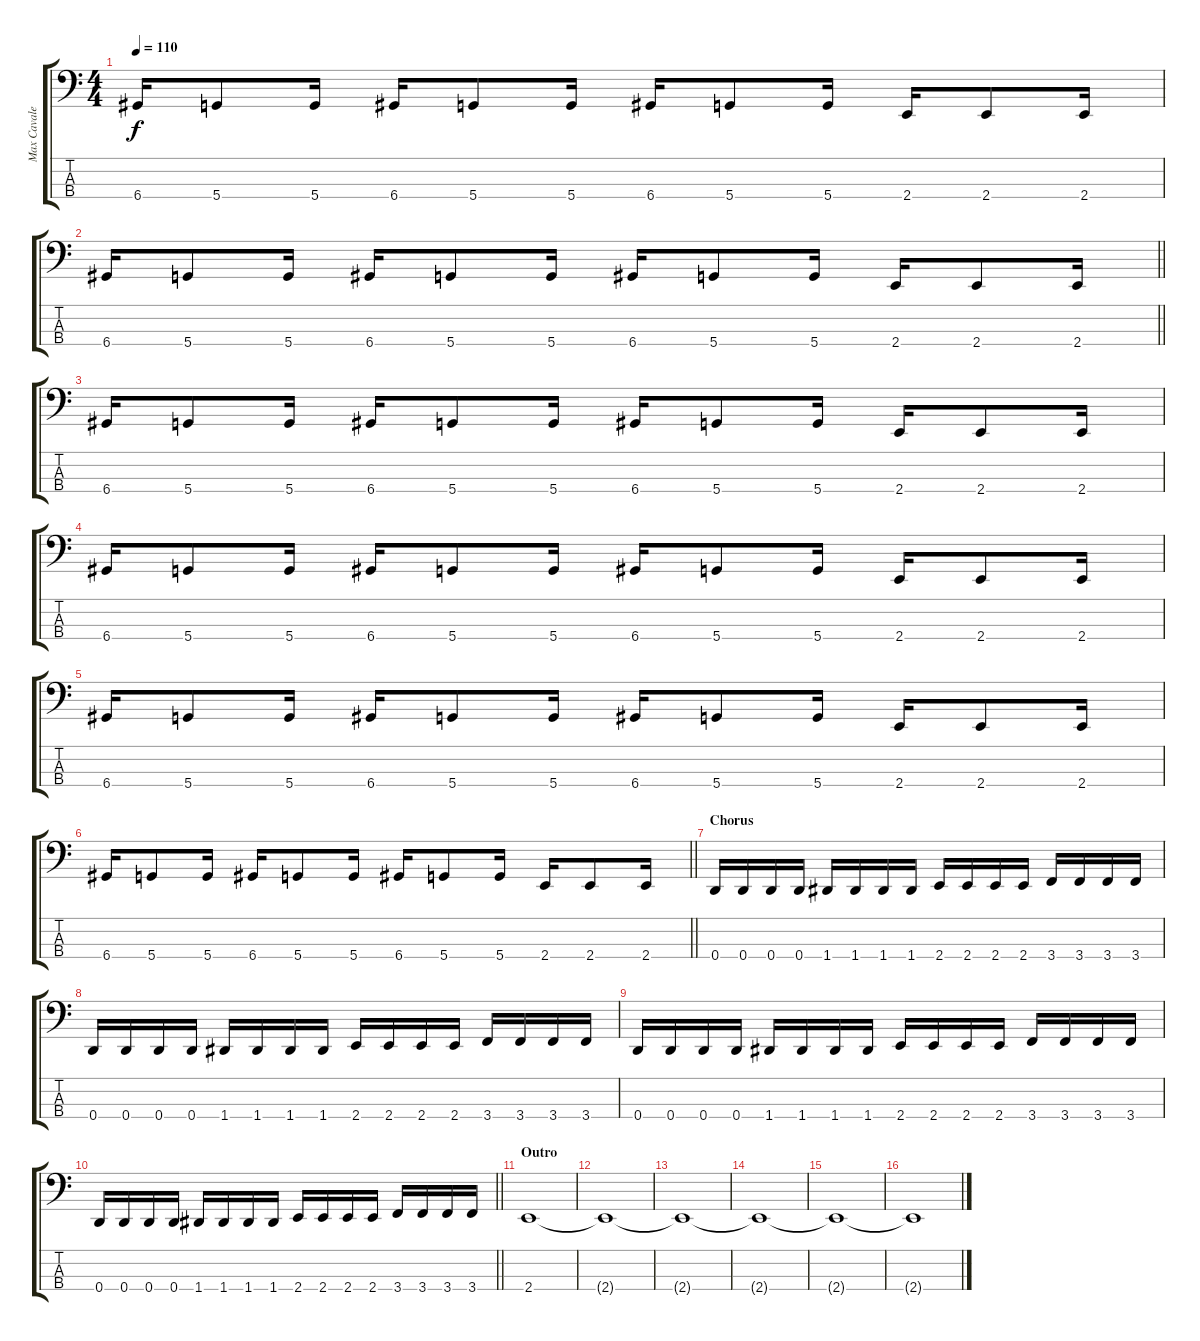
\track ("Max Cavalera" "Max Cavale") {instrument electricbasspick}
\staff {score tabs}
\tuning (G2 D2 A1 D1) {hide}
\ts (4 4)
\tempo 110
\clef f4
\ks c
6.4.16{dy f} 5.4.8 5.4.16 6.4.16 5.4.8 5.4.16 6.4.16 5.4.8 5.4.16 2.4.16 2.4.8 2.4.16 |
\barLineRight lightlight
6.4.16 5.4.8 5.4.16 6.4.16 5.4.8 5.4.16 6.4.16 5.4.8 5.4.16 2.4.16 2.4.8 2.4.16 |
6.4.16 5.4.8 5.4.16 6.4.16 5.4.8 5.4.16 6.4.16 5.4.8 5.4.16 2.4.16 2.4.8 2.4.16 |
6.4.16 5.4.8 5.4.16 6.4.16 5.4.8 5.4.16 6.4.16 5.4.8 5.4.16 2.4.16 2.4.8 2.4.16 |
6.4.16 5.4.8 5.4.16 6.4.16 5.4.8 5.4.16 6.4.16 5.4.8 5.4.16 2.4.16 2.4.8 2.4.16 |
\barLineRight lightlight
6.4.16 5.4.8 5.4.16 6.4.16 5.4.8 5.4.16 6.4.16 5.4.8 5.4.16 2.4.16 2.4.8 2.4.16 |
\section ("" "Chorus")
0.4.16 0.4.16 0.4.16 0.4.16 1.4.16 1.4.16 1.4.16 1.4.16 2.4.16 2.4.16 2.4.16 2.4.16 3.4.16 3.4.16 3.4.16 3.4.16 |
0.4.16 0.4.16 0.4.16 0.4.16 1.4.16 1.4.16 1.4.16 1.4.16 2.4.16 2.4.16 2.4.16 2.4.16 3.4.16 3.4.16 3.4.16 3.4.16 |
0.4.16 0.4.16 0.4.16 0.4.16 1.4.16 1.4.16 1.4.16 1.4.16 2.4.16 2.4.16 2.4.16 2.4.16 3.4.16 3.4.16 3.4.16 3.4.16 |
\barLineRight lightlight
0.4.16 0.4.16 0.4.16 0.4.16 1.4.16 1.4.16 1.4.16 1.4.16 2.4.16 2.4.16 2.4.16 2.4.16 3.4.16 3.4.16 3.4.16 3.4.16 |
\section ("" "Outro")
2.4.1 |
2.4{t}.1 |
2.4{t}.1 |
2.4{t}.1 |
2.4{t}.1 |
2.4{t}.1
